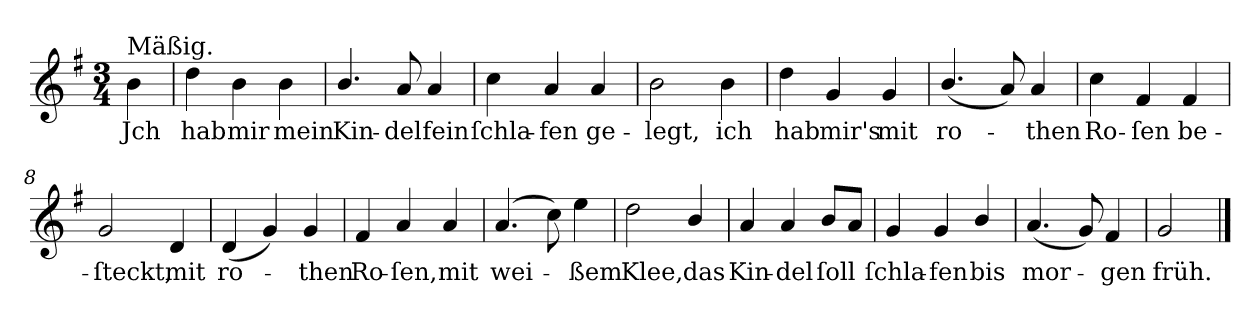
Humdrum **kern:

**kern	**text
*part1	*part1
*staff1	*staff1
*clefG2	*
*k[f#]	*
*G:	*
*M3/4	*
=	=
!LO:TX:a:t=Mäßig.	!
4b	Jch
=1	=1
4dd	hab
4b	mir
4b	mein
=2	=2
4.b/	Kin-
8a	-del
4a	fein
=3	=3
4cc	ſchla-
4a	-fen
4a	ge-
=4	=4
2b	-legt,
4b	ich
=5	=5
4dd	hab
4g	mir's
4g	mit
=6	=6
(4.b/	ro-
8a)	.
4a	-then
=7	=7
4cc	Ro-
4f#	-ſen
4f#	be-
=8	=8
2g	-ſteckt,
4d	mit
=9	=9
(4d	ro-
4g)	.
4g	-then
=10	=10
4f#	Ro-
4a	-ſen,
4a	mit
=11	=11
(4.a	wei-
8cc)	.
4ee	-ßem
=12	=12
2dd	Klee,
4b/	das
=13	=13
4a	Kin-
4a	-del
8bL	ſoll
8aJ	.
=14	=14
4g	ſchla-
4g	-fen
4b/	bis
=15	=15
(4.a	mor-
8g)	.
4f#	-gen
=16	=16
2g	früh.
==	==
*-	*-
